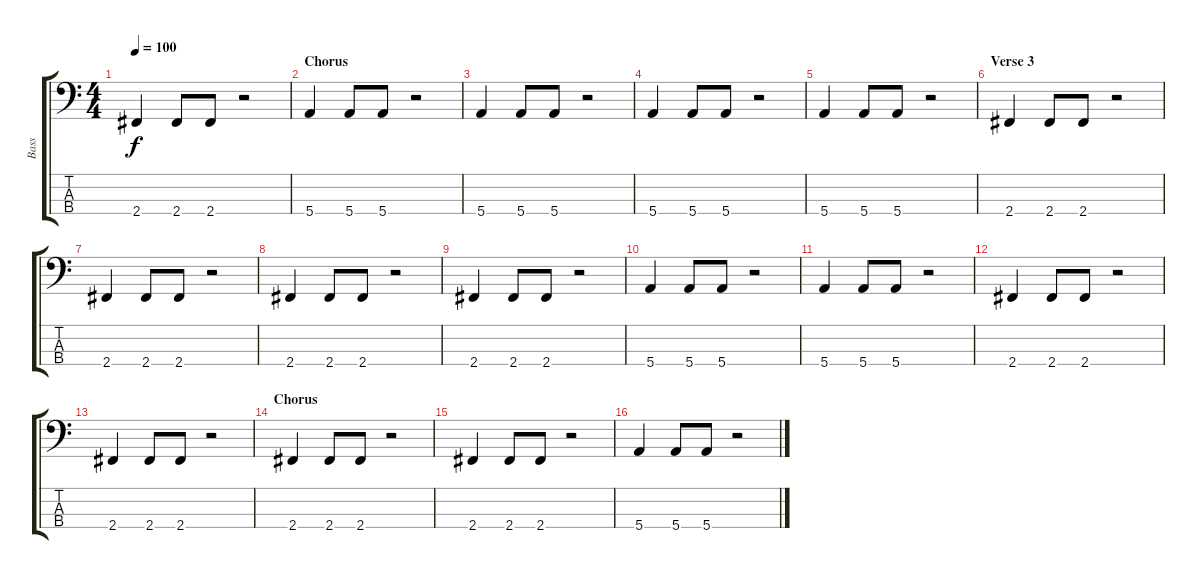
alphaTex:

\track ("Bass" "Bass") {instrument electricbasspick}
\staff {score tabs}
\tuning (G2 D2 A1 E1) {hide}
\ts (4 4)
\tempo 100
\clef f4
\ks c
2.4.4{dy f} 2.4.8 2.4.8 r.2 |
\section ("" "Chorus")
5.4.4 5.4.8 5.4.8 r.2 |
5.4.4 5.4.8 5.4.8 r.2 |
5.4.4 5.4.8 5.4.8 r.2 |
5.4.4 5.4.8 5.4.8 r.2 |
\section ("" "Verse 3")
2.4.4 2.4.8 2.4.8 r.2 |
2.4.4 2.4.8 2.4.8 r.2 |
2.4.4 2.4.8 2.4.8 r.2 |
2.4.4 2.4.8 2.4.8 r.2 |
5.4.4 5.4.8 5.4.8 r.2 |
5.4.4 5.4.8 5.4.8 r.2 |
2.4.4 2.4.8 2.4.8 r.2 |
2.4.4 2.4.8 2.4.8 r.2 |
\section ("" "Chorus")
2.4.4 2.4.8 2.4.8 r.2 |
2.4.4 2.4.8 2.4.8 r.2 |
5.4.4 5.4.8 5.4.8 r.2
